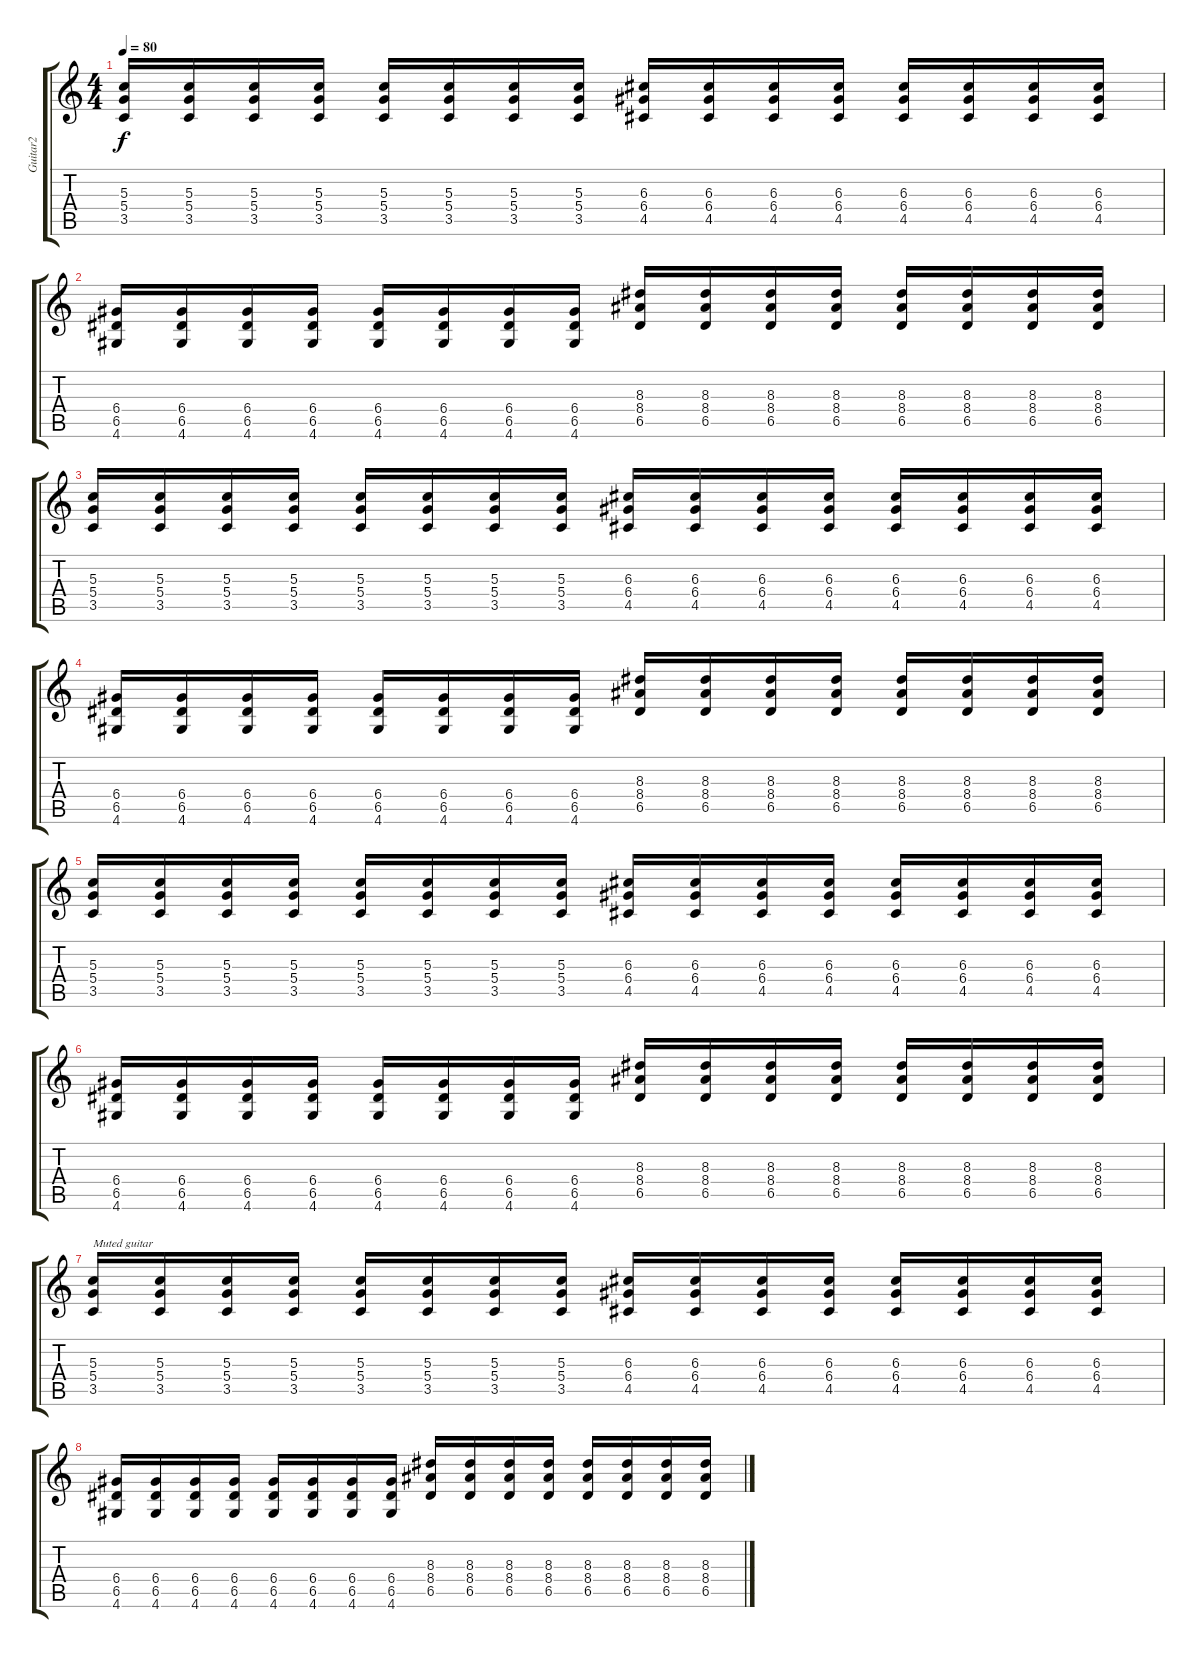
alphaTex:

\track ("Guitar2" "Guitar2") {instrument overdrivenguitar}
\staff {score tabs}
\tuning (E4 B3 G3 D3 A2 E2) {hide}
\ts (4 4)
\tempo 80
\clef g2
\ks c
(5.3 5.4 3.5).16{dy f} (5.3 5.4 3.5).16 (5.3 5.4 3.5).16 (5.3 5.4 3.5).16 (5.3 5.4 3.5).16 (5.3 5.4 3.5).16 (5.3 5.4 3.5).16 (5.3 5.4 3.5).16 (6.3 6.4 4.5).16 (6.3 6.4 4.5).16 (6.3 6.4 4.5).16 (6.3 6.4 4.5).16 (6.3 6.4 4.5).16 (6.3 6.4 4.5).16 (6.3 6.4 4.5).16 (6.3 6.4 4.5).16 |
(6.4 6.5 4.6).16 (6.4 6.5 4.6).16 (6.4 6.5 4.6).16 (6.4 6.5 4.6).16 (6.4 6.5 4.6).16 (6.4 6.5 4.6).16 (6.4 6.5 4.6).16 (6.4 6.5 4.6).16 (8.3 8.4 6.5).16 (8.3 8.4 6.5).16 (8.3 8.4 6.5).16 (8.3 8.4 6.5).16 (8.3 8.4 6.5).16 (8.3 8.4 6.5).16 (8.3 8.4 6.5).16 (8.3 8.4 6.5).16 |
(5.3 5.4 3.5).16 (5.3 5.4 3.5).16 (5.3 5.4 3.5).16 (5.3 5.4 3.5).16 (5.3 5.4 3.5).16 (5.3 5.4 3.5).16 (5.3 5.4 3.5).16 (5.3 5.4 3.5).16 (6.3 6.4 4.5).16 (6.3 6.4 4.5).16 (6.3 6.4 4.5).16 (6.3 6.4 4.5).16 (6.3 6.4 4.5).16 (6.3 6.4 4.5).16 (6.3 6.4 4.5).16 (6.3 6.4 4.5).16 |
(6.4 6.5 4.6).16 (6.4 6.5 4.6).16 (6.4 6.5 4.6).16 (6.4 6.5 4.6).16 (6.4 6.5 4.6).16 (6.4 6.5 4.6).16 (6.4 6.5 4.6).16 (6.4 6.5 4.6).16 (8.3 8.4 6.5).16 (8.3 8.4 6.5).16 (8.3 8.4 6.5).16 (8.3 8.4 6.5).16 (8.3 8.4 6.5).16 (8.3 8.4 6.5).16 (8.3 8.4 6.5).16 (8.3 8.4 6.5).16 |
(5.3 5.4 3.5).16 (5.3 5.4 3.5).16 (5.3 5.4 3.5).16 (5.3 5.4 3.5).16 (5.3 5.4 3.5).16 (5.3 5.4 3.5).16 (5.3 5.4 3.5).16 (5.3 5.4 3.5).16 (6.3 6.4 4.5).16 (6.3 6.4 4.5).16 (6.3 6.4 4.5).16 (6.3 6.4 4.5).16 (6.3 6.4 4.5).16 (6.3 6.4 4.5).16 (6.3 6.4 4.5).16 (6.3 6.4 4.5).16 |
(6.4 6.5 4.6).16 (6.4 6.5 4.6).16 (6.4 6.5 4.6).16 (6.4 6.5 4.6).16 (6.4 6.5 4.6).16 (6.4 6.5 4.6).16 (6.4 6.5 4.6).16 (6.4 6.5 4.6).16 (8.3 8.4 6.5).16 (8.3 8.4 6.5).16 (8.3 8.4 6.5).16 (8.3 8.4 6.5).16 (8.3 8.4 6.5).16 (8.3 8.4 6.5).16 (8.3 8.4 6.5).16 (8.3 8.4 6.5).16 |
(5.3 5.4 3.5).16{txt "Muted guitar" instrument electricguitarmuted} (5.3 5.4 3.5).16 (5.3 5.4 3.5).16 (5.3 5.4 3.5).16 (5.3 5.4 3.5).16 (5.3 5.4 3.5).16 (5.3 5.4 3.5).16 (5.3 5.4 3.5).16 (6.3 6.4 4.5).16 (6.3 6.4 4.5).16 (6.3 6.4 4.5).16 (6.3 6.4 4.5).16 (6.3 6.4 4.5).16 (6.3 6.4 4.5).16 (6.3 6.4 4.5).16 (6.3 6.4 4.5).16 |
(6.4 6.5 4.6).16 (6.4 6.5 4.6).16 (6.4 6.5 4.6).16 (6.4 6.5 4.6).16 (6.4 6.5 4.6).16 (6.4 6.5 4.6).16 (6.4 6.5 4.6).16 (6.4 6.5 4.6).16 (8.3 8.4 6.5).16 (8.3 8.4 6.5).16 (8.3 8.4 6.5).16 (8.3 8.4 6.5).16 (8.3 8.4 6.5).16 (8.3 8.4 6.5).16 (8.3 8.4 6.5).16 (8.3 8.4 6.5).16
